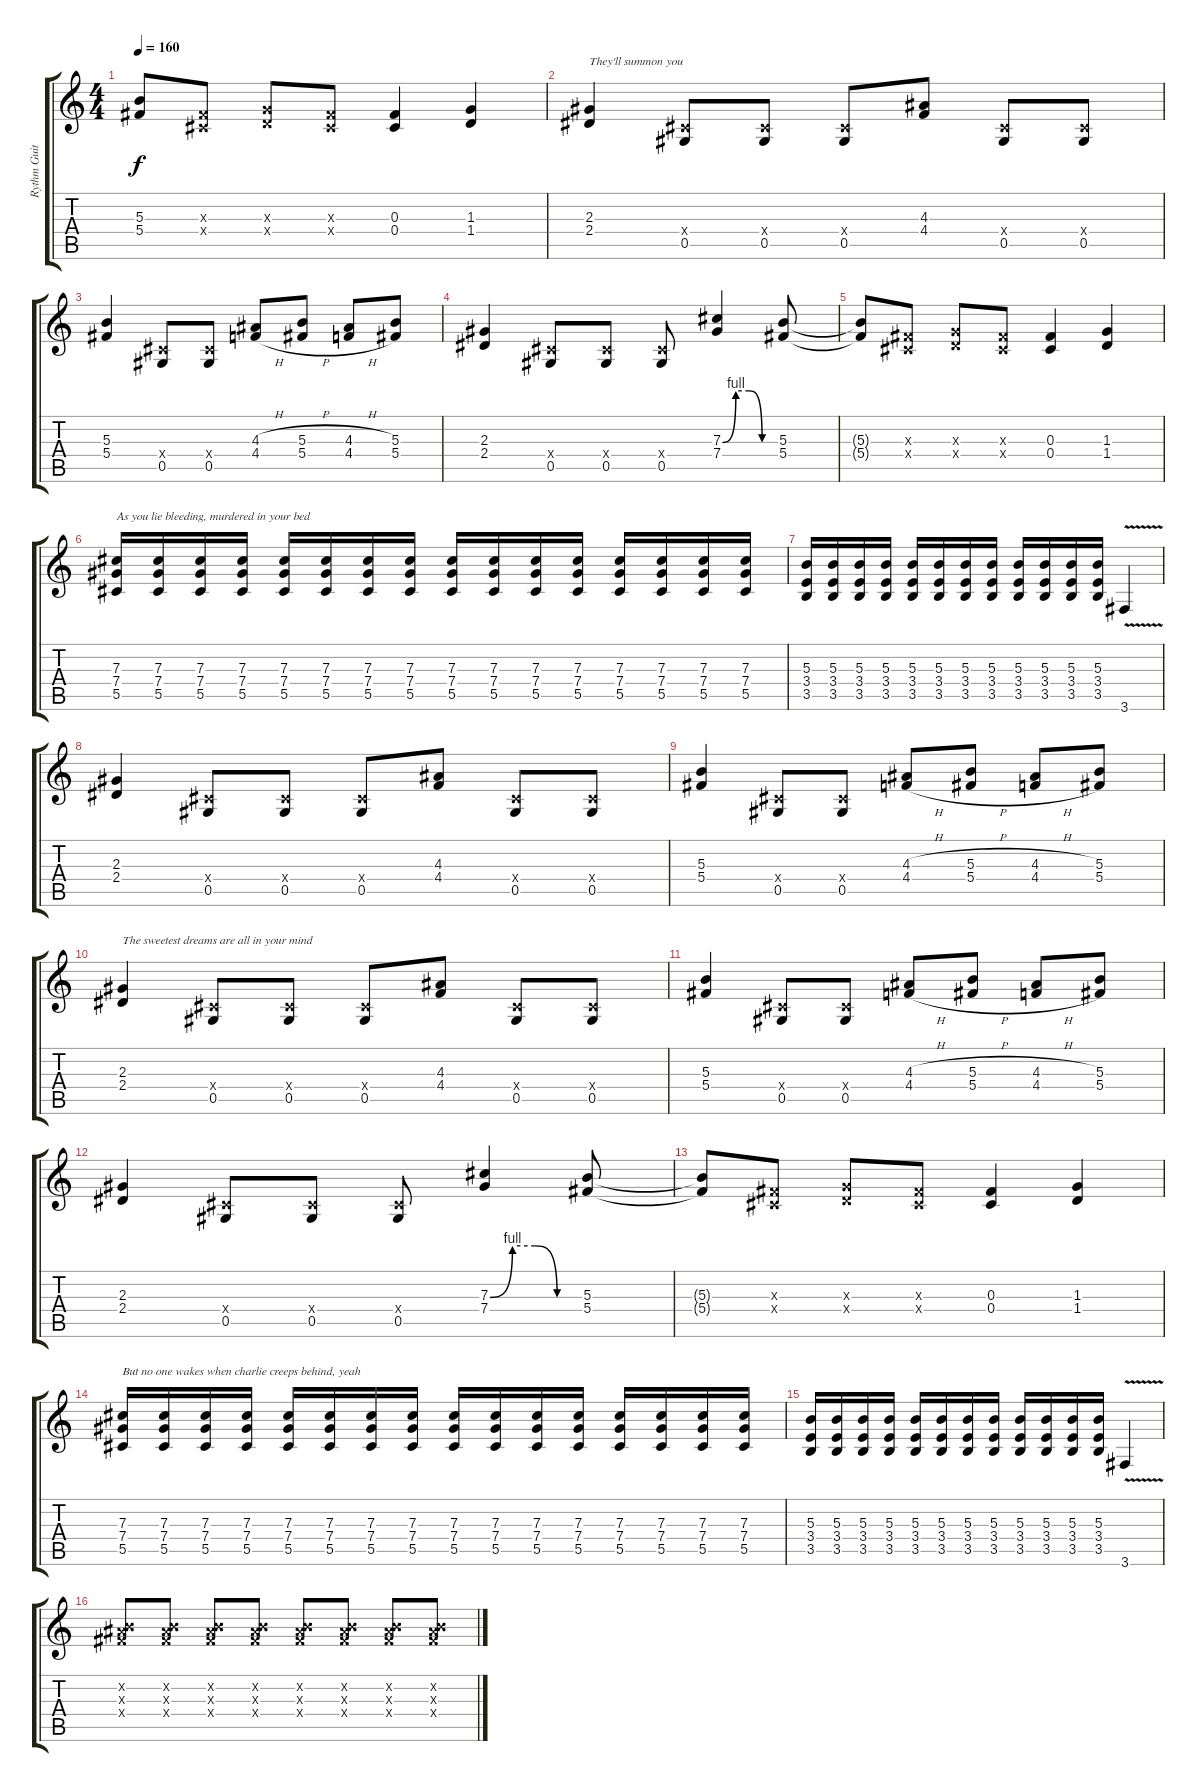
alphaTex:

\track ("Rythm Guitar" "Rythm Guit") {instrument distortionguitar}
\staff {score tabs}
\tuning (Eb4 Bb3 Gb3 Db3 Ab2 Eb2) {hide}
\ts (4 4)
\tempo 160
\clef g2
\ks c
(5.3{t} 5.4{t}).8{dy f} (0.3{x} 0.4{x}).8 (1.3{x} 1.4{x}).8 (0.3{x} 0.4{x}).8 (0.3 0.4).4 (1.3 1.4).4 |
(2.3 2.4).4{txt "They'll summon you "} (0.4{x} 0.5).8 (0.4{x} 0.5).8 (0.4{x} 0.5).8 (4.3 4.4).8 (0.4{x} 0.5).8 (0.4{x} 0.5).8 |
(5.3 5.4).4 (0.4{x} 0.5).8 (0.4{x} 0.5).8 (4.3{h} 4.4{h}).8 (5.3{h} 5.4{h}).8 (4.3{h} 4.4{h}).8 (5.3 5.4).8 |
(2.3 2.4).4 (0.4{x} 0.5).8 (0.4{x} 0.5).8 (0.4{x} 0.5).8 (7.3{be (custom 0 0 15 4 30 4 45 0 60 0)} 7.4).4 (5.3 5.4).8 |
(5.3{t} 5.4{t}).8 (0.3{x} 0.4{x}).8 (1.3{x} 1.4{x}).8 (0.3{x} 0.4{x}).8 (0.3 0.4).4 (1.3 1.4).4 |
(7.3 7.4 5.5).16{txt "As you lie bleeding, murdered in your bed"} (7.3 7.4 5.5).16 (7.3 7.4 5.5).16 (7.3 7.4 5.5).16 (7.3 7.4 5.5).16 (7.3 7.4 5.5).16 (7.3 7.4 5.5).16 (7.3 7.4 5.5).16 (7.3 7.4 5.5).16 (7.3 7.4 5.5).16 (7.3 7.4 5.5).16 (7.3 7.4 5.5).16 (7.3 7.4 5.5).16 (7.3 7.4 5.5).16 (7.3 7.4 5.5).16 (7.3 7.4 5.5).16 |
(5.3 3.4 3.5).16 (5.3 3.4 3.5).16 (5.3 3.4 3.5).16 (5.3 3.4 3.5).16 (5.3 3.4 3.5).16 (5.3 3.4 3.5).16 (5.3 3.4 3.5).16 (5.3 3.4 3.5).16 (5.3 3.4 3.5).16 (5.3 3.4 3.5).16 (5.3 3.4 3.5).16 (5.3 3.4 3.5).16 3.6{v}.4 |
(2.3 2.4).4 (0.4{x} 0.5).8 (0.4{x} 0.5).8 (0.4{x} 0.5).8 (4.3 4.4).8 (0.4{x} 0.5).8 (0.4{x} 0.5).8 |
(5.3 5.4).4 (0.4{x} 0.5).8 (0.4{x} 0.5).8 (4.3{h} 4.4{h}).8 (5.3{h} 5.4{h}).8 (4.3{h} 4.4{h}).8 (5.3 5.4).8 |
(2.3 2.4).4{txt "The sweetest dreams are all in your mind "} (0.4{x} 0.5).8 (0.4{x} 0.5).8 (0.4{x} 0.5).8 (4.3 4.4).8 (0.4{x} 0.5).8 (0.4{x} 0.5).8 |
(5.3 5.4).4 (0.4{x} 0.5).8 (0.4{x} 0.5).8 (4.3{h} 4.4{h}).8 (5.3{h} 5.4{h}).8 (4.3{h} 4.4{h}).8 (5.3 5.4).8 |
(2.3 2.4).4 (0.4{x} 0.5).8 (0.4{x} 0.5).8 (0.4{x} 0.5).8 (7.3{be (custom 0 0 15 4 30 4 45 0 60 0)} 7.4).4 (5.3 5.4).8 |
(5.3{t} 5.4{t}).8 (0.3{x} 0.4{x}).8 (1.3{x} 1.4{x}).8 (0.3{x} 0.4{x}).8 (0.3 0.4).4 (1.3 1.4).4 |
(7.3 7.4 5.5).16{txt "But no one wakes when charlie creeps behind, yeah "} (7.3 7.4 5.5).16 (7.3 7.4 5.5).16 (7.3 7.4 5.5).16 (7.3 7.4 5.5).16 (7.3 7.4 5.5).16 (7.3 7.4 5.5).16 (7.3 7.4 5.5).16 (7.3 7.4 5.5).16 (7.3 7.4 5.5).16 (7.3 7.4 5.5).16 (7.3 7.4 5.5).16 (7.3 7.4 5.5).16 (7.3 7.4 5.5).16 (7.3 7.4 5.5).16 (7.3 7.4 5.5).16 |
(5.3 3.4 3.5).16 (5.3 3.4 3.5).16 (5.3 3.4 3.5).16 (5.3 3.4 3.5).16 (5.3 3.4 3.5).16 (5.3 3.4 3.5).16 (5.3 3.4 3.5).16 (5.3 3.4 3.5).16 (5.3 3.4 3.5).16 (5.3 3.4 3.5).16 (5.3 3.4 3.5).16 (5.3 3.4 3.5).16 3.6{v}.4 |
(0.2{x} 5.3{x} 5.4{x}).8 (0.2{x} 5.3{x} 5.4{x}).8 (0.2{x} 5.3{x} 5.4{x}).8 (0.2{x} 5.3{x} 5.4{x}).8 (0.2{x} 5.3{x} 5.4{x}).8 (0.2{x} 5.3{x} 5.4{x}).8 (0.2{x} 5.3{x} 5.4{x}).8 (0.2{x} 5.3{x} 5.4{x}).8
